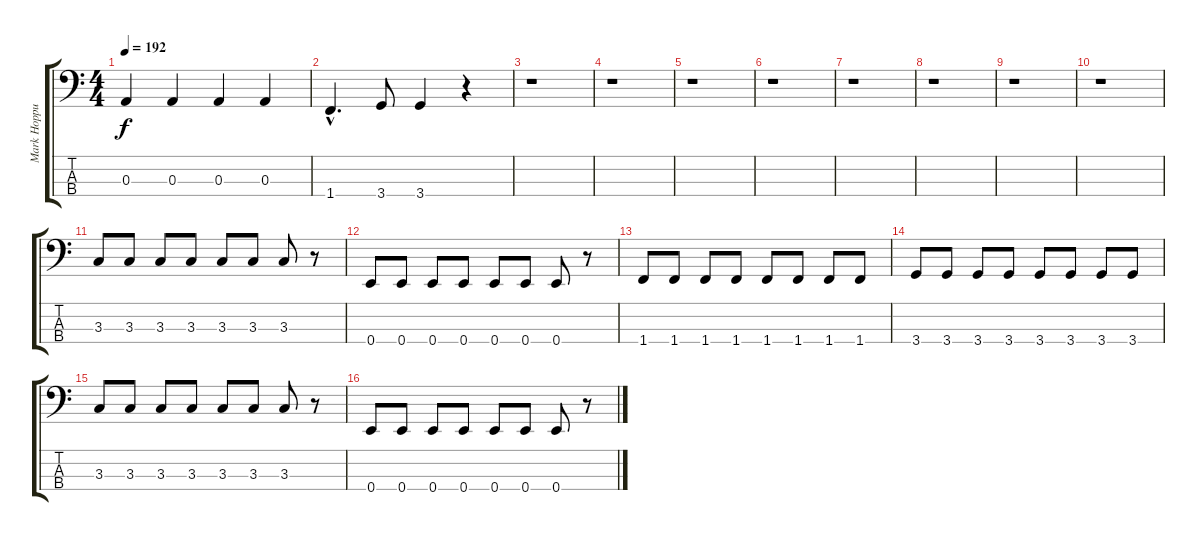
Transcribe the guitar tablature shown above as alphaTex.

\track ("Mark Hoppus (Bass)" "Mark Hoppu") {instrument electricbasspick}
\staff {score tabs}
\tuning (G2 D2 A1 E1) {hide}
\ts (4 4)
\tempo 192
\clef f4
\ks c
0.3.4{dy f} 0.3.4 0.3.4 0.3.4 |
1.4{hac}.4{d} 3.4.8 3.4.4 r.4 |
r.1 |
r.1 |
r.1 |
r.1 |
r.1 |
r.1 |
r.1 |
r.1 |
3.3.8 3.3.8 3.3.8 3.3.8 3.3.8 3.3.8 3.3.8 r.8 |
0.4.8 0.4.8 0.4.8 0.4.8 0.4.8 0.4.8 0.4.8 r.8 |
1.4.8 1.4.8 1.4.8 1.4.8 1.4.8 1.4.8 1.4.8 1.4.8 |
3.4.8 3.4.8 3.4.8 3.4.8 3.4.8 3.4.8 3.4.8 3.4.8 |
3.3.8 3.3.8 3.3.8 3.3.8 3.3.8 3.3.8 3.3.8 r.8 |
0.4.8 0.4.8 0.4.8 0.4.8 0.4.8 0.4.8 0.4.8 r.8
